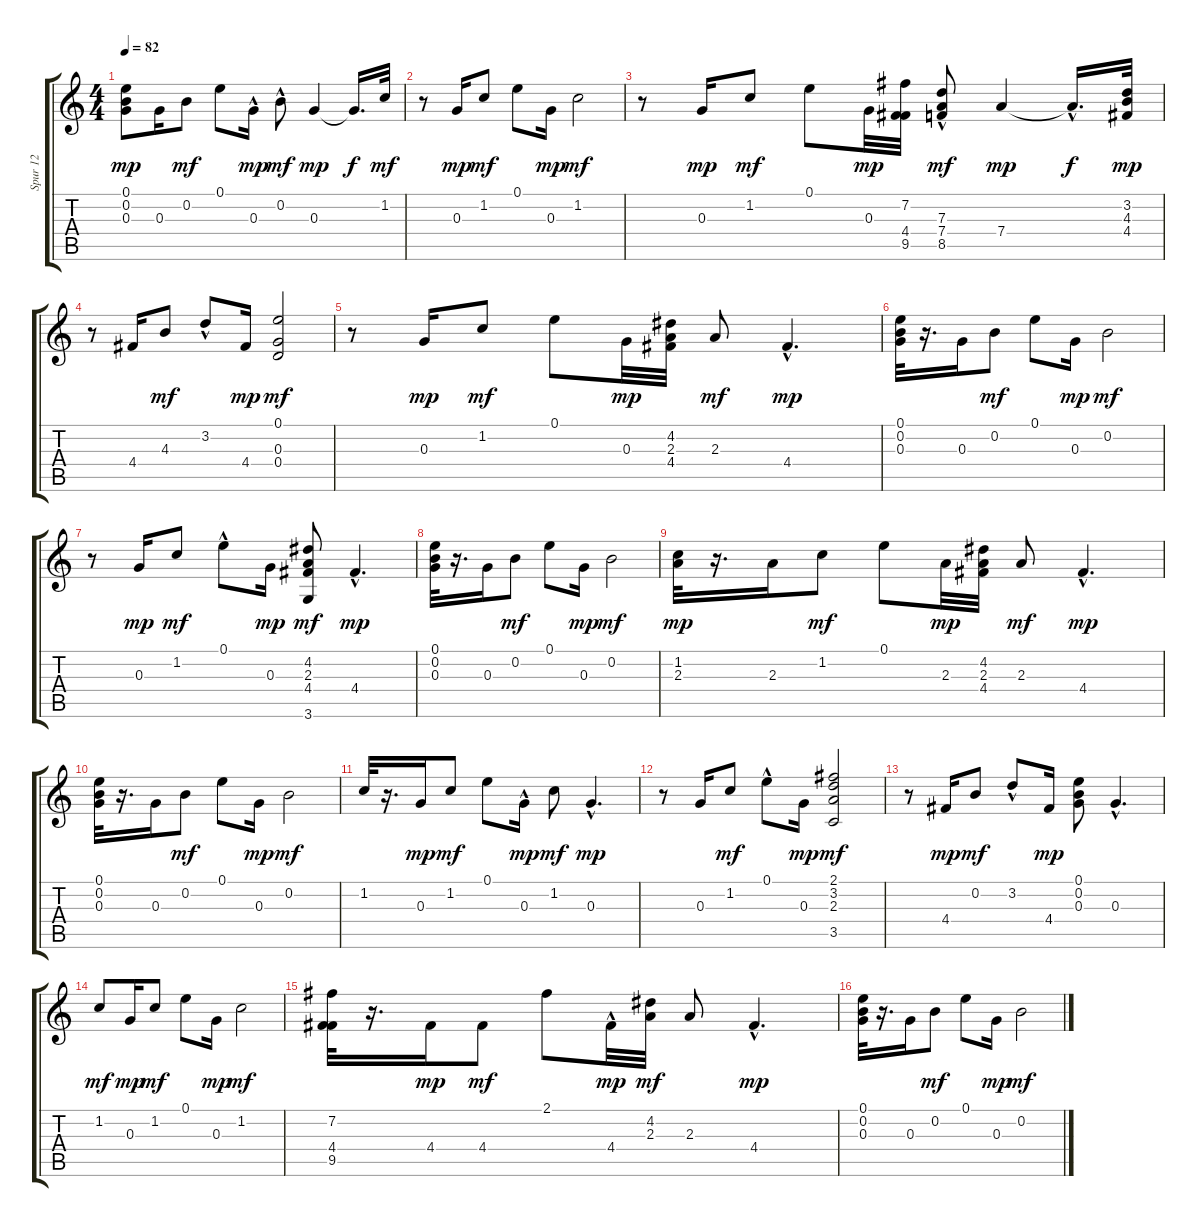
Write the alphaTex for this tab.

\track ("Spur 12" "Spur 12") {instrument acousticguitarnylon}
\staff {score tabs}
\tuning (E4 B3 G3 D3 A2 E2) {hide}
\ts (4 4)
\tempo 82
\clef g2
\ks c
(0.1 0.2 0.3).8{dy mp} 0.3.16 0.2.8{dy mf} 0.1.8 0.3{hac}.16{dy mp} 0.2{hac}.8{dy mf} 0.3.4{dy mp} 0.3{t}.16{d dy f} 1.2.32{dy mf} |
r.8 0.3.16{dy mp} 1.2.8{dy mf} 0.1.8 0.3.16{dy mp} 1.2.2{dy mf} |
r.8 0.3.16{dy mp} 1.2.8{dy mf} 0.1.8 0.3.32{dy mp} (7.2 4.4 9.5).32 (7.3 7.4 8.5{hac}).8{dy mf} 7.4.4{dy mp} 7.4{hac t}.16{d dy f} (3.2 4.3 4.4).32{dy mp} |
r.8 4.4.16 4.3.8{dy mf} 3.2{hac}.8 4.4.16{dy mp} (0.1 0.3 0.4).2{dy mf} |
r.8 0.3.16{dy mp} 1.2.8{dy mf} 0.1.8 0.3.32{dy mp} (4.2 2.3 4.4).32 2.3.8{dy mf} 4.4{hac}.4{d dy mp} |
(0.1 0.2 0.3).32 r.16{d} 0.3.16 0.2.8{dy mf} 0.1.8 0.3.16{dy mp} 0.2.2{dy mf} |
r.8 0.3.16{dy mp} 1.2.8{dy mf} 0.1{hac}.8 0.3.16{dy mp} (4.2 2.3 4.4 3.6).8{dy mf} 4.4{hac}.4{d dy mp} |
(0.1 0.2 0.3).32 r.16{d} 0.3.16 0.2.8{dy mf} 0.1.8 0.3.16{dy mp} 0.2.2{dy mf} |
(1.2 2.3).32{dy mp} r.16{d} 2.3.16 1.2.8{dy mf} 0.1.8 2.3.32{dy mp} (4.2 2.3 4.4).32 2.3.8{dy mf} 4.4{hac}.4{d dy mp} |
(0.1 0.2 0.3).32 r.16{d} 0.3.16 0.2.8{dy mf} 0.1.8 0.3.16{dy mp} 0.2.2{dy mf} |
1.2.32 r.16{d} 0.3.16{dy mp} 1.2.8{dy mf} 0.1.8 0.3{hac}.16{dy mp} 1.2.8{dy mf} 0.3{hac}.4{d dy mp} |
r.8 0.3.16 1.2.8{dy mf} 0.1{hac}.8 0.3.16{dy mp} (2.1 3.2 2.3 3.5).2{dy mf} |
r.8 4.4.16{dy mp} 0.2.8{dy mf} 3.2{hac}.8 4.4.16{dy mp} (0.1 0.2 0.3).8 0.3{hac}.4{d} |
1.2.8{dy mf} 0.3.16{dy mp} 1.2.8{dy mf} 0.1.8 0.3.16{dy mp} 1.2.2{dy mf} |
(7.2 4.4 9.5).32 r.16{d} 4.4.16{dy mp} 4.4.8{dy mf} 2.1.8 4.4{hac}.32{dy mp} (4.2 2.3).32{dy mf} 2.3.8 4.4{hac}.4{d dy mp} |
(0.1 0.2 0.3).32 r.16{d} 0.3.16 0.2.8{dy mf} 0.1.8 0.3.16{dy mp} 0.2.2{dy mf}
